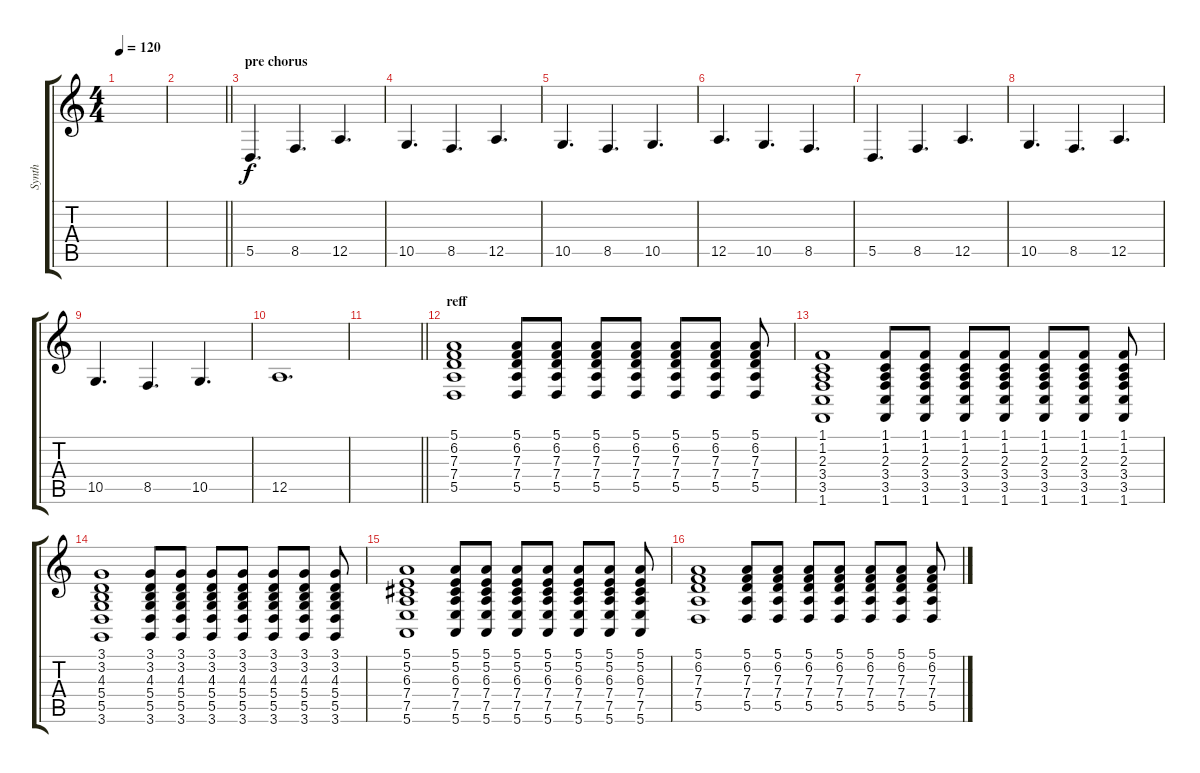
\track ("Synth" "Synth") {instrument lead2sawtooth}
\staff {score tabs}
\tuning (E4 B3 G3 D3 A2 E2) {hide}
\ts (4 4)
\tempo 120
\clef g2
\ks c
|
\barLineRight lightlight
|
\section ("" "pre chorus")
5.5.4{d dy f} 8.5.4{d} 12.5.4{d} |
10.5.4{d} 8.5.4{d} 12.5.4{d} |
10.5.4{d} 8.5.4{d} 10.5.4{d} |
12.5.4{d} 10.5.4{d} 8.5.4{d} |
5.5.4{d} 8.5.4{d} 12.5.4{d} |
10.5.4{d} 8.5.4{d} 12.5.4{d} |
10.5.4{d} 8.5.4{d} 10.5.4{d} |
12.5.1{d} |
\barLineRight lightlight
|
\section ("" "reff")
(5.1 6.2 7.3 7.4 5.5).1 (5.1 6.2 7.3 7.4 5.5).8 (5.1 6.2 7.3 7.4 5.5).8 (5.1 6.2 7.3 7.4 5.5).8 (5.1 6.2 7.3 7.4 5.5).8 (5.1 6.2 7.3 7.4 5.5).8 (5.1 6.2 7.3 7.4 5.5).8 (5.1 6.2 7.3 7.4 5.5).8 |
(1.1 1.2 2.3 3.4 3.5 1.6).1 (1.1 1.2 2.3 3.4 3.5 1.6).8 (1.1 1.2 2.3 3.4 3.5 1.6).8 (1.1 1.2 2.3 3.4 3.5 1.6).8 (1.1 1.2 2.3 3.4 3.5 1.6).8 (1.1 1.2 2.3 3.4 3.5 1.6).8 (1.1 1.2 2.3 3.4 3.5 1.6).8 (1.1 1.2 2.3 3.4 3.5 1.6).8 |
(3.1 3.2 4.3 5.4 5.5 3.6).1 (3.1 3.2 4.3 5.4 5.5 3.6).8 (3.1 3.2 4.3 5.4 5.5 3.6).8 (3.1 3.2 4.3 5.4 5.5 3.6).8 (3.1 3.2 4.3 5.4 5.5 3.6).8 (3.1 3.2 4.3 5.4 5.5 3.6).8 (3.1 3.2 4.3 5.4 5.5 3.6).8 (3.1 3.2 4.3 5.4 5.5 3.6).8 |
(5.1 5.2 6.3 7.4 7.5 5.6).1 (5.1 5.2 6.3 7.4 7.5 5.6).8 (5.1 5.2 6.3 7.4 7.5 5.6).8 (5.1 5.2 6.3 7.4 7.5 5.6).8 (5.1 5.2 6.3 7.4 7.5 5.6).8 (5.1 5.2 6.3 7.4 7.5 5.6).8 (5.1 5.2 6.3 7.4 7.5 5.6).8 (5.1 5.2 6.3 7.4 7.5 5.6).8 |
(5.1 6.2 7.3 7.4 5.5).1 (5.1 6.2 7.3 7.4 5.5).8 (5.1 6.2 7.3 7.4 5.5).8 (5.1 6.2 7.3 7.4 5.5).8 (5.1 6.2 7.3 7.4 5.5).8 (5.1 6.2 7.3 7.4 5.5).8 (5.1 6.2 7.3 7.4 5.5).8 (5.1 6.2 7.3 7.4 5.5).8
